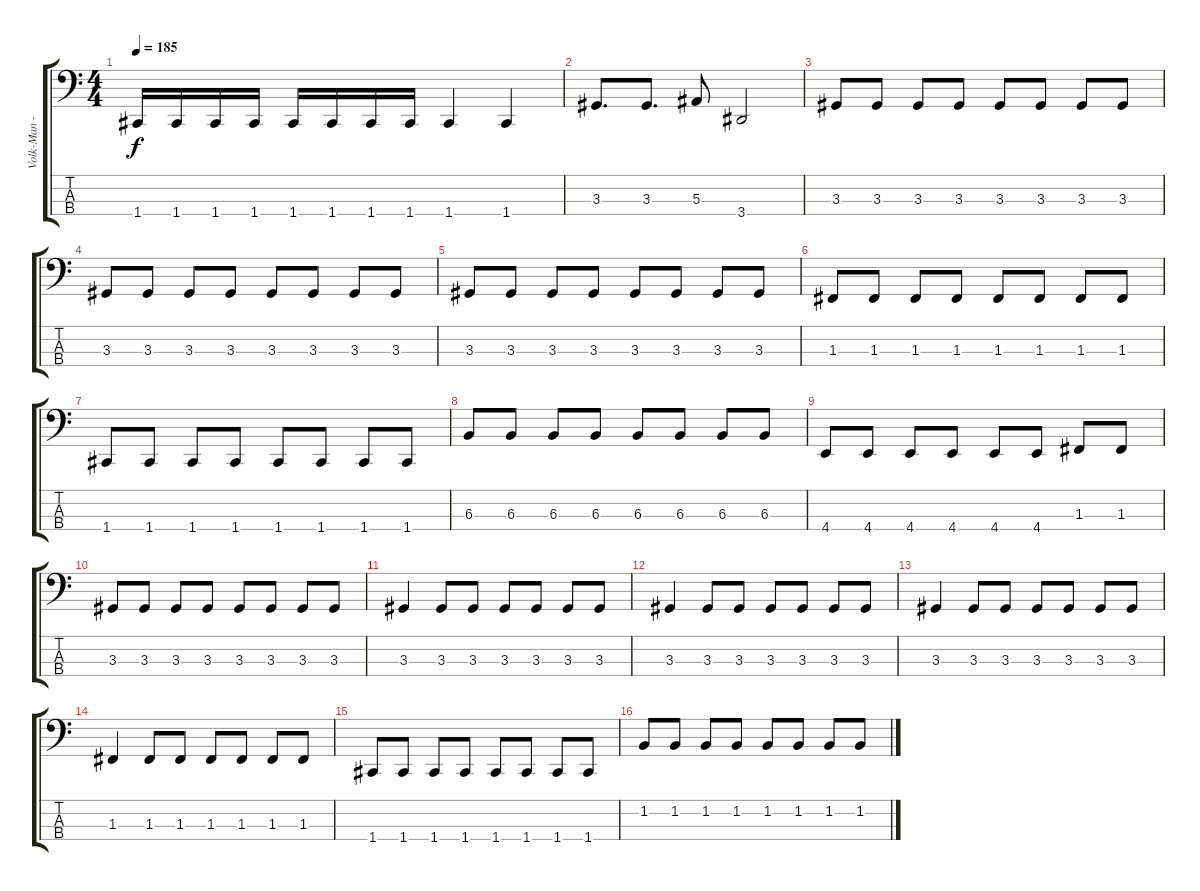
\track ("Volk-Man - Bass" "Volk-Man -") {instrument electricbasspick}
\staff {score tabs}
\tuning (Eb2 Bb1 F1 C1) {hide}
\ts (4 4)
\tempo 185
\clef f4
\ks c
1.4.16{dy f} 1.4.16 1.4.16 1.4.16 1.4.16 1.4.16 1.4.16 1.4.16 1.4.4 1.4.4 |
3.3.8{d} 3.3.8{d} 5.3.8 3.4.2 |
3.3.8 3.3.8 3.3.8 3.3.8 3.3.8 3.3.8 3.3.8 3.3.8 |
3.3.8 3.3.8 3.3.8 3.3.8 3.3.8 3.3.8 3.3.8 3.3.8 |
3.3.8 3.3.8 3.3.8 3.3.8 3.3.8 3.3.8 3.3.8 3.3.8 |
1.3.8 1.3.8 1.3.8 1.3.8 1.3.8 1.3.8 1.3.8 1.3.8 |
1.4.8 1.4.8 1.4.8 1.4.8 1.4.8 1.4.8 1.4.8 1.4.8 |
6.3.8 6.3.8 6.3.8 6.3.8 6.3.8 6.3.8 6.3.8 6.3.8 |
4.4.8 4.4.8 4.4.8 4.4.8 4.4.8 4.4.8 1.3.8 1.3.8 |
3.3.8 3.3.8 3.3.8 3.3.8 3.3.8 3.3.8 3.3.8 3.3.8 |
3.3.4 3.3.8 3.3.8 3.3.8 3.3.8 3.3.8 3.3.8 |
3.3.4 3.3.8 3.3.8 3.3.8 3.3.8 3.3.8 3.3.8 |
3.3.4 3.3.8 3.3.8 3.3.8 3.3.8 3.3.8 3.3.8 |
1.3.4 1.3.8 1.3.8 1.3.8 1.3.8 1.3.8 1.3.8 |
1.4.8 1.4.8 1.4.8 1.4.8 1.4.8 1.4.8 1.4.8 1.4.8 |
1.2.8 1.2.8 1.2.8 1.2.8 1.2.8 1.2.8 1.2.8 1.2.8
